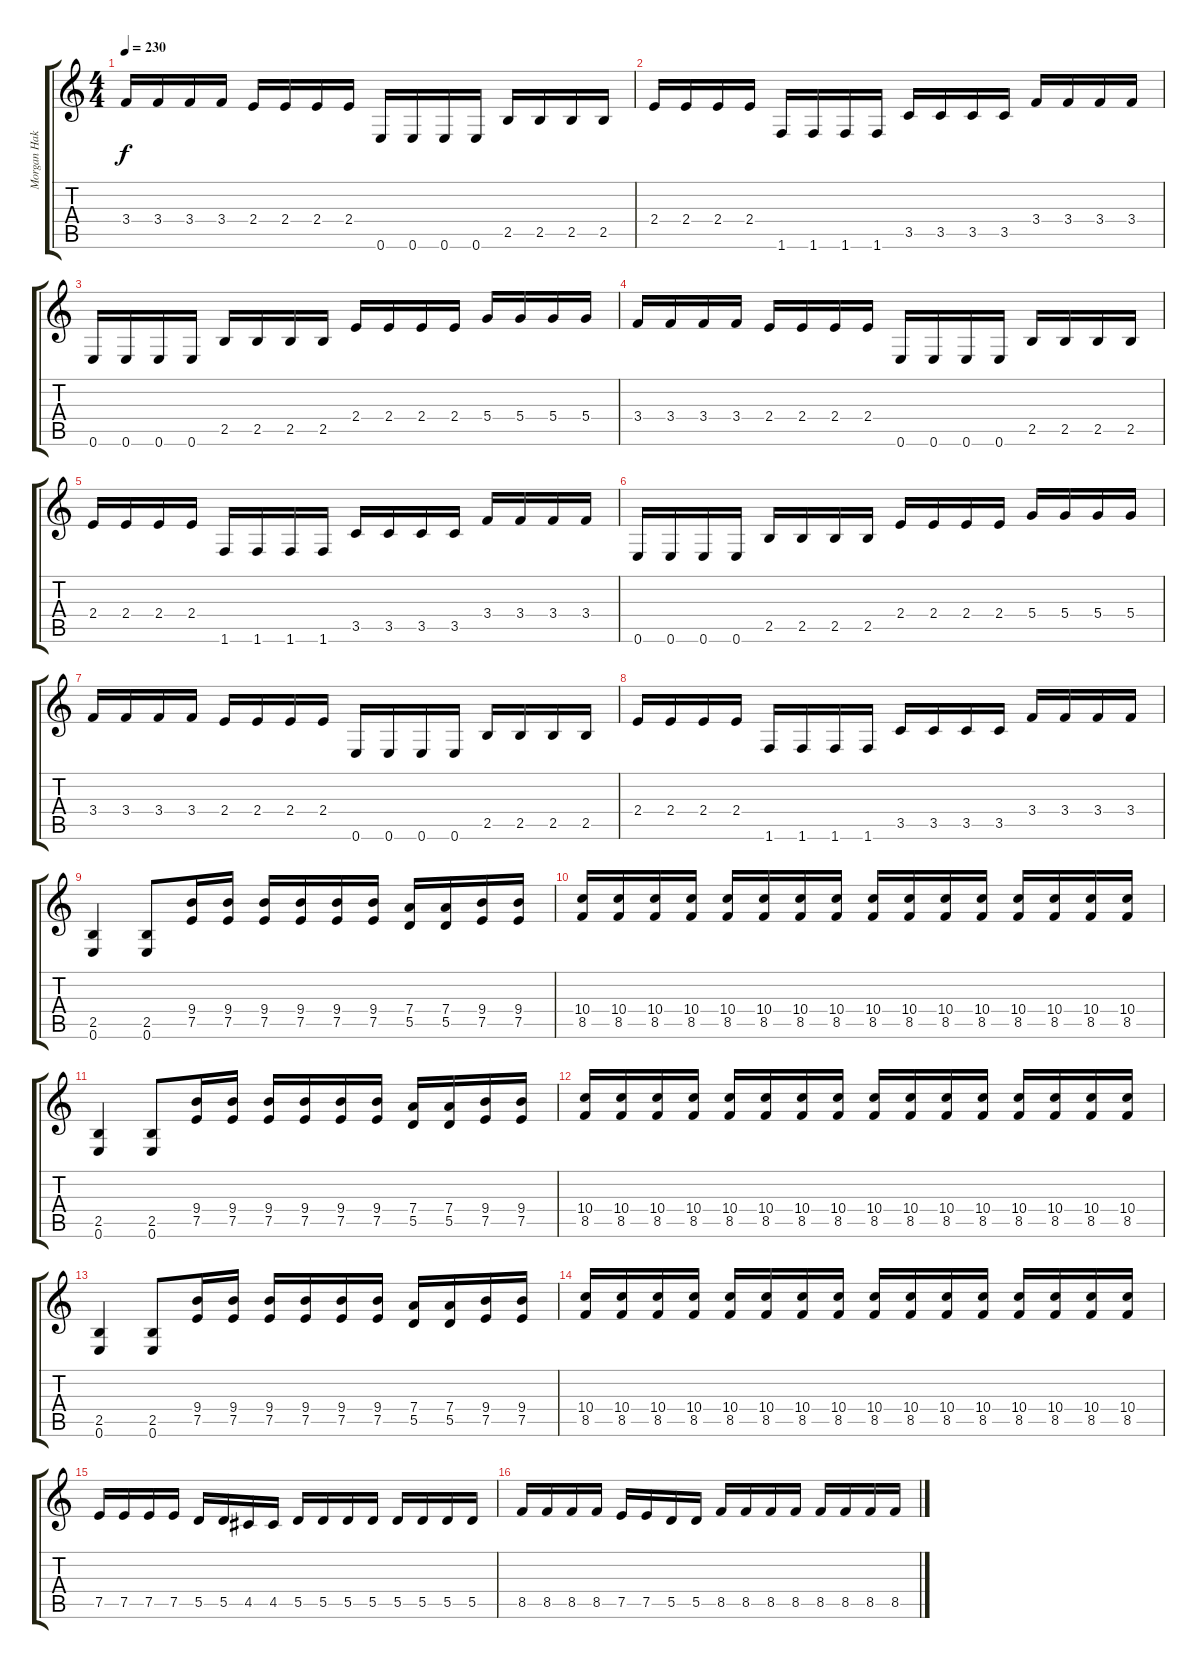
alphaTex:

\track ("Morgan Hakansson" "Morgan Hak") {instrument distortionguitar}
\staff {score tabs}
\tuning (E4 B3 G3 D3 A2 E2) {hide}
\ts (4 4)
\tempo 230
\clef g2
\ks c
3.4.16{dy f} 3.4.16 3.4.16 3.4.16 2.4.16 2.4.16 2.4.16 2.4.16 0.6.16 0.6.16 0.6.16 0.6.16 2.5.16 2.5.16 2.5.16 2.5.16 |
2.4.16 2.4.16 2.4.16 2.4.16 1.6.16 1.6.16 1.6.16 1.6.16 3.5.16 3.5.16 3.5.16 3.5.16 3.4.16 3.4.16 3.4.16 3.4.16 |
0.6.16 0.6.16 0.6.16 0.6.16 2.5.16 2.5.16 2.5.16 2.5.16 2.4.16 2.4.16 2.4.16 2.4.16 5.4.16 5.4.16 5.4.16 5.4.16 |
3.4.16 3.4.16 3.4.16 3.4.16 2.4.16 2.4.16 2.4.16 2.4.16 0.6.16 0.6.16 0.6.16 0.6.16 2.5.16 2.5.16 2.5.16 2.5.16 |
2.4.16 2.4.16 2.4.16 2.4.16 1.6.16 1.6.16 1.6.16 1.6.16 3.5.16 3.5.16 3.5.16 3.5.16 3.4.16 3.4.16 3.4.16 3.4.16 |
0.6.16 0.6.16 0.6.16 0.6.16 2.5.16 2.5.16 2.5.16 2.5.16 2.4.16 2.4.16 2.4.16 2.4.16 5.4.16 5.4.16 5.4.16 5.4.16 |
3.4.16 3.4.16 3.4.16 3.4.16 2.4.16 2.4.16 2.4.16 2.4.16 0.6.16 0.6.16 0.6.16 0.6.16 2.5.16 2.5.16 2.5.16 2.5.16 |
2.4.16 2.4.16 2.4.16 2.4.16 1.6.16 1.6.16 1.6.16 1.6.16 3.5.16 3.5.16 3.5.16 3.5.16 3.4.16 3.4.16 3.4.16 3.4.16 |
(2.5 0.6).4 (2.5 0.6).8 (9.4 7.5).16 (9.4 7.5).16 (9.4 7.5).16 (9.4 7.5).16 (9.4 7.5).16 (9.4 7.5).16 (7.4 5.5).16 (7.4 5.5).16 (9.4 7.5).16 (9.4 7.5).16 |
(10.4 8.5).16 (10.4 8.5).16 (10.4 8.5).16 (10.4 8.5).16 (10.4 8.5).16 (10.4 8.5).16 (10.4 8.5).16 (10.4 8.5).16 (10.4 8.5).16 (10.4 8.5).16 (10.4 8.5).16 (10.4 8.5).16 (10.4 8.5).16 (10.4 8.5).16 (10.4 8.5).16 (10.4 8.5).16 |
(2.5 0.6).4 (2.5 0.6).8 (9.4 7.5).16 (9.4 7.5).16 (9.4 7.5).16 (9.4 7.5).16 (9.4 7.5).16 (9.4 7.5).16 (7.4 5.5).16 (7.4 5.5).16 (9.4 7.5).16 (9.4 7.5).16 |
(10.4 8.5).16 (10.4 8.5).16 (10.4 8.5).16 (10.4 8.5).16 (10.4 8.5).16 (10.4 8.5).16 (10.4 8.5).16 (10.4 8.5).16 (10.4 8.5).16 (10.4 8.5).16 (10.4 8.5).16 (10.4 8.5).16 (10.4 8.5).16 (10.4 8.5).16 (10.4 8.5).16 (10.4 8.5).16 |
(2.5 0.6).4 (2.5 0.6).8 (9.4 7.5).16 (9.4 7.5).16 (9.4 7.5).16 (9.4 7.5).16 (9.4 7.5).16 (9.4 7.5).16 (7.4 5.5).16 (7.4 5.5).16 (9.4 7.5).16 (9.4 7.5).16 |
(10.4 8.5).16 (10.4 8.5).16 (10.4 8.5).16 (10.4 8.5).16 (10.4 8.5).16 (10.4 8.5).16 (10.4 8.5).16 (10.4 8.5).16 (10.4 8.5).16 (10.4 8.5).16 (10.4 8.5).16 (10.4 8.5).16 (10.4 8.5).16 (10.4 8.5).16 (10.4 8.5).16 (10.4 8.5).16 |
7.5.16 7.5.16 7.5.16 7.5.16 5.5.16 5.5.16 4.5.16 4.5.16 5.5.16 5.5.16 5.5.16 5.5.16 5.5.16 5.5.16 5.5.16 5.5.16 |
8.5.16 8.5.16 8.5.16 8.5.16 7.5.16 7.5.16 5.5.16 5.5.16 8.5.16 8.5.16 8.5.16 8.5.16 8.5.16 8.5.16 8.5.16 8.5.16
